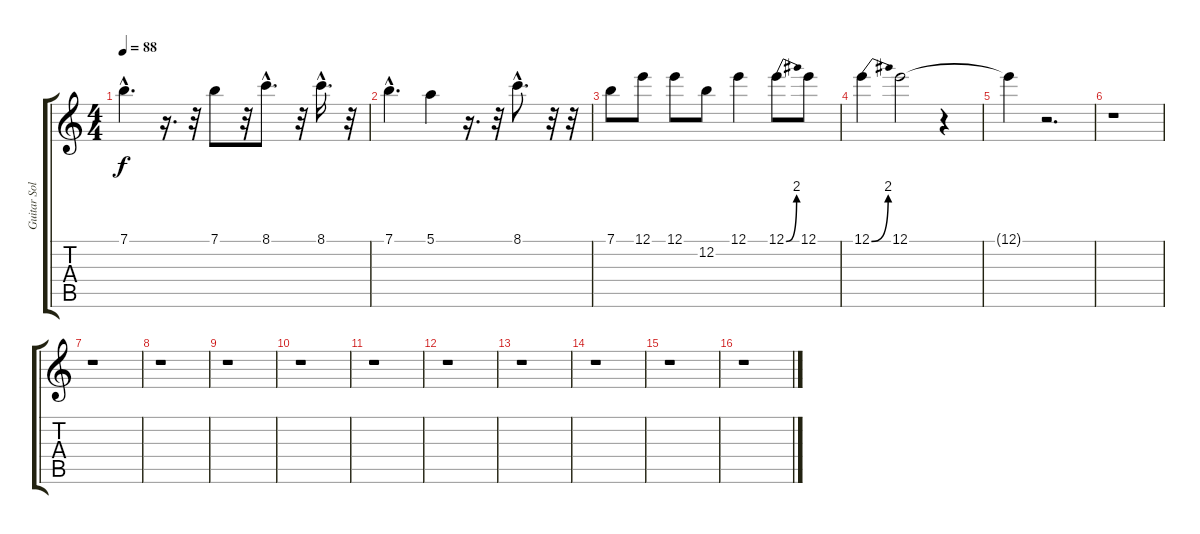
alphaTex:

\track ("Guitar Solo" "Guitar Sol") {instrument overdrivenguitar}
\staff {score tabs}
\tuning (E4 B3 G3 D3 A2 E2) {hide}
\ts (4 4)
\tempo 88
\clef g2
\ks c
7.1{hac}.4{d dy f} r.16{d} r.32 7.1.8 r.32 8.1{hac}.8{d} r.32 8.1{hac}.16{d} r.32 |
7.1{hac}.4{d} 5.1.4 r.16{d} r.32 8.1{hac}.8{d} r.32 r.32 |
7.1.8 12.1.8 12.1.8 12.2.8 12.1.4 12.1{be (bend 0 0 60 8)}.8 12.1.8 |
12.1{be (bend 0 0 60 8)}.4 12.1.2 r.4 |
12.1{t}.4 r.2{d} |
r.1 |
r.1 |
r.1 |
r.1 |
r.1 |
r.1 |
r.1 |
r.1 |
r.1 |
r.1 |
r.1
